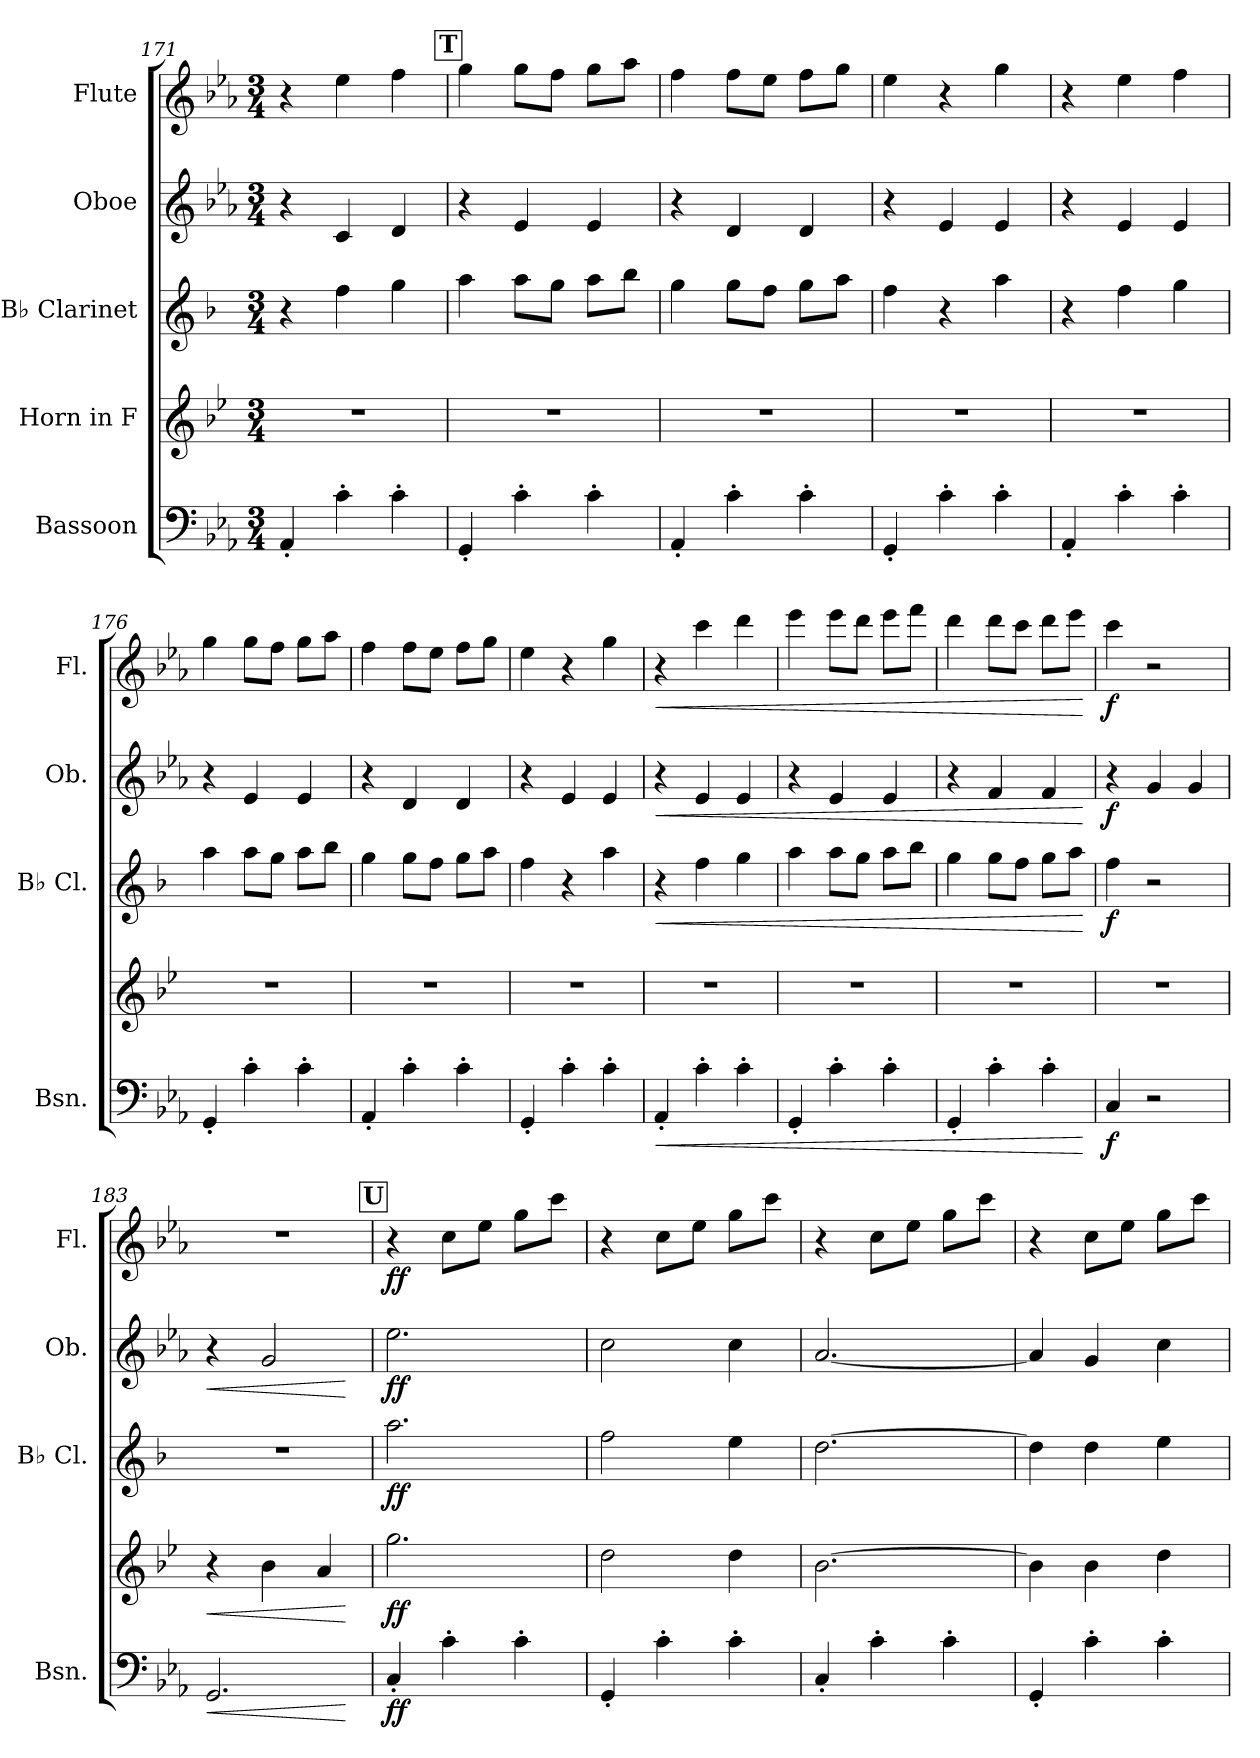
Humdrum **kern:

**kern	**dynam	**kern	**dynam	**kern	**dynam	**kern	**dynam	**kern	**dynam
*part5	*part5	*part4	*part4	*part3	*part3	*part2	*part2	*part1	*part1
*staff5	*staff5	*staff4	*staff4	*staff3	*staff3	*staff2	*staff2	*staff1	*staff1
*I"Bassoon	*	*I"Horn in F	*	*I"B♭ Clarinet	*	*I"Oboe	*	*I"Flute	*
*I'Bsn.	*	*	*	*I'B♭ Cl.	*	*I'Ob.	*	*I'Fl.	*
*clefF4	*	*clefG2	*	*clefG2	*	*clefG2	*	*clefG2	*
*	*	*ITrd4c7	*	*ITrd1c2	*	*	*	*	*
*k[b-e-a-]	*	*k[b-e-a-]	*	*k[b-e-a-]	*	*k[b-e-a-]	*	*k[b-e-a-]	*
*M3/4	*	*M3/4	*	*M3/4	*	*M3/4	*	*M3/4	*
=171	=171	=171	=171	=171	=171	=171	=171	=171	=171
4AA-'/	.	2.r	.	4r	.	4r	.	4r	.
4c'\	.	.	.	4ee-\	.	4c/	.	4ee-\	.
4c'\	.	.	.	4ff\	.	4d/	.	4ff\	.
!!LO:REH:place=s1:a:B:fs=14:t=T
=172	=172	=172	=172	=172	=172	=172	=172	=172	=172
4GG'/	.	2.r	.	4gg\	.	4r	.	4gg\	.
4c'\	.	.	.	8gg\L	.	4e-/	.	8gg\L	.
.	.	.	.	8ff\J	.	.	.	8ff\J	.
4c'\	.	.	.	8gg\L	.	4e-/	.	8gg\L	.
.	.	.	.	8aa-\J	.	.	.	8aa-\J	.
=173	=173	=173	=173	=173	=173	=173	=173	=173	=173
4AA-'/	.	2.r	.	4ff\	.	4r	.	4ff\	.
4c'\	.	.	.	8ff\L	.	4d/	.	8ff\L	.
.	.	.	.	8ee-\J	.	.	.	8ee-\J	.
4c'\	.	.	.	8ff\L	.	4d/	.	8ff\L	.
.	.	.	.	8gg\J	.	.	.	8gg\J	.
=174	=174	=174	=174	=174	=174	=174	=174	=174	=174
4GG'/	.	2.r	.	4ee-\	.	4r	.	4ee-\	.
4c'\	.	.	.	4r	.	4e-/	.	4r	.
4c'\	.	.	.	4gg\	.	4e-/	.	4gg\	.
=175	=175	=175	=175	=175	=175	=175	=175	=175	=175
4AA-'/	.	2.r	.	4r	.	4r	.	4r	.
4c'\	.	.	.	4ee-\	.	4e-/	.	4ee-\	.
4c'\	.	.	.	4ff\	.	4e-/	.	4ff\	.
!!LO:LB:g=z
=176	=176	=176	=176	=176	=176	=176	=176	=176	=176
4GG'/	.	2.r	.	4gg\	.	4r	.	4gg\	.
4c'\	.	.	.	8gg\L	.	4e-/	.	8gg\L	.
.	.	.	.	8ff\J	.	.	.	8ff\J	.
4c'\	.	.	.	8gg\L	.	4e-/	.	8gg\L	.
.	.	.	.	8aa-\J	.	.	.	8aa-\J	.
=177	=177	=177	=177	=177	=177	=177	=177	=177	=177
4AA-'/	.	2.r	.	4ff\	.	4r	.	4ff\	.
4c'\	.	.	.	8ff\L	.	4d/	.	8ff\L	.
.	.	.	.	8ee-\J	.	.	.	8ee-\J	.
4c'\	.	.	.	8ff\L	.	4d/	.	8ff\L	.
.	.	.	.	8gg\J	.	.	.	8gg\J	.
=178	=178	=178	=178	=178	=178	=178	=178	=178	=178
4GG'/	.	2.r	.	4ee-\	.	4r	.	4ee-\	.
4c'\	.	.	.	4r	.	4e-/	.	4r	.
4c'\	.	.	.	4gg\	.	4e-/	.	4gg\	.
=179	=179	=179	=179	=179	=179	=179	=179	=179	=179
!	!LO:HP:b	!	!	!	!LO:HP:b	!	!LO:HP:b	!	!LO:HP:b
4AA-'/	<	2.r	.	4r	<	4r	<	4r	<
4c'\	.	.	.	4ee-\	.	4e-/	.	4ccc\	.
4c'\	.	.	.	4ff\	.	4e-/	.	4ddd\	.
=180	=180	=180	=180	=180	=180	=180	=180	=180	=180
4GG'/	.	2.r	.	4gg\	.	4r	.	4eee-\	.
4c'\	.	.	.	8gg\L	.	4e-/	.	8eee-\L	.
.	.	.	.	8ff\J	.	.	.	8ddd\J	.
4c'\	.	.	.	8gg\L	.	4e-/	.	8eee-\L	.
.	.	.	.	8aa-\J	.	.	.	8fff\J	.
=181	=181	=181	=181	=181	=181	=181	=181	=181	=181
4GG'/	.	2.r	.	4ff\	.	4r	.	4ddd\	.
4c'\	.	.	.	8ff\L	.	4f/	.	8ddd\L	.
.	.	.	.	8ee-\J	.	.	.	8ccc\J	.
4c'\	.	.	.	8ff\L	.	4f/	.	8ddd\L	.
.	.	.	.	8gg\J	.	.	.	8eee-\J	.
.	[	.	.	.	[	.	[	.	[
=182	=182	=182	=182	=182	=182	=182	=182	=182	=182
!	!LO:DY:b	!	!	!	!LO:DY:b	!	!LO:DY:b	!	!LO:DY:b
4C/	f	2.r	.	4ee-\	f	4r	f	4ccc\	f
2r	.	.	.	2r	.	4g/	.	2r	.
.	.	.	.	.	.	4g/	.	.	.
=183	=183	=183	=183	=183	=183	=183	=183	=183	=183
!	!LO:HP:b	!	!LO:HP:b	!	!	!	!LO:HP:b	!	!
2.GG/	<	4r	<	2.r	.	4r	<	2.r	.
.	.	4e-\	.	.	.	2g/	.	.	.
.	.	4d/	.	.	.	.	.	.	.
.	[	.	[	.	.	.	[	.	.
!!LO:PB:g=z
!!LO:REH:place=s1:a:B:fs=14:t=U
=184	=184	=184	=184	=184	=184	=184	=184	=184	=184
!	!LO:DY:b	!	!LO:DY:b	!	!LO:DY:b	!	!LO:DY:b	!	!LO:DY:b
4C'/	ff	2.cc\	ff	2.gg\	ff	2.ee-\	ff	4r	ff
4c'\	.	.	.	.	.	.	.	8cc\L	.
.	.	.	.	.	.	.	.	8ee-\J	.
4c'\	.	.	.	.	.	.	.	8gg\L	.
.	.	.	.	.	.	.	.	8ccc\J	.
=185	=185	=185	=185	=185	=185	=185	=185	=185	=185
4GG'/	.	2g\	.	2ee-\	.	2cc\	.	4r	.
4c'\	.	.	.	.	.	.	.	8cc\L	.
.	.	.	.	.	.	.	.	8ee-\J	.
4c'\	.	4g\	.	4dd\	.	4cc\	.	8gg\L	.
.	.	.	.	.	.	.	.	8ccc\J	.
=186	=186	=186	=186	=186	=186	=186	=186	=186	=186
4C'/	.	[2.e-\	.	[2.cc\	.	[2.a-/	.	4r	.
4c'\	.	.	.	.	.	.	.	8cc\L	.
.	.	.	.	.	.	.	.	8ee-\J	.
4c'\	.	.	.	.	.	.	.	8gg\L	.
.	.	.	.	.	.	.	.	8ccc\J	.
=187	=187	=187	=187	=187	=187	=187	=187	=187	=187
4GG'/	.	4e-\]	.	4cc\]	.	4a-/]	.	4r	.
4c'\	.	4e-\	.	4cc\	.	4g/	.	8cc\L	.
.	.	.	.	.	.	.	.	8ee-\J	.
4c'\	.	4g\	.	4dd\	.	4cc\	.	8gg\L	.
.	.	.	.	.	.	.	.	8ccc\J	.
=	=	=	=	=	=	=	=	=	=
*-	*-	*-	*-	*-	*-	*-	*-	*-	*-
